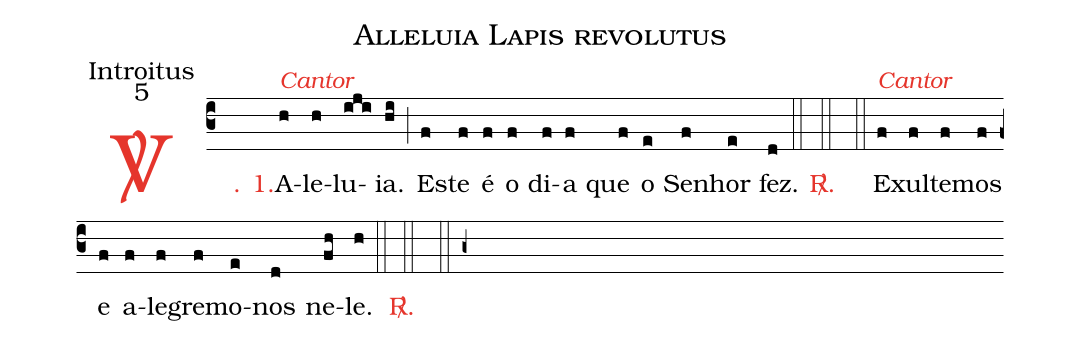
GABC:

name: Alleluia Lapis revolutus;
office-part: Introitus;
mode: 5;
%%
(c3)

<c><sp>V/</sp>. 1.</c>() A<alt>\textcolor{gregoriocolor}{Cantor}</alt>(h)le(h)lu(iji)ia.(hi) (;) Es(f)te(f) é(f) o(f) di(f)a(f) que(f) o(e) Se(f)nhor(e) fez.(d)

(::)

<c><sp>R/</sp>.</c>(::)

(::)

E<alt>\textcolor{gregoriocolor}{Cantor}</alt>(f)xul(f)te(f)mos(f) e(f) a(f)le(f)gre(f)mo-(e)nos(d) ne(fh)le.(h)

(::)

<c><sp>R/</sp>.</c>(::)

(::)

(g+)
